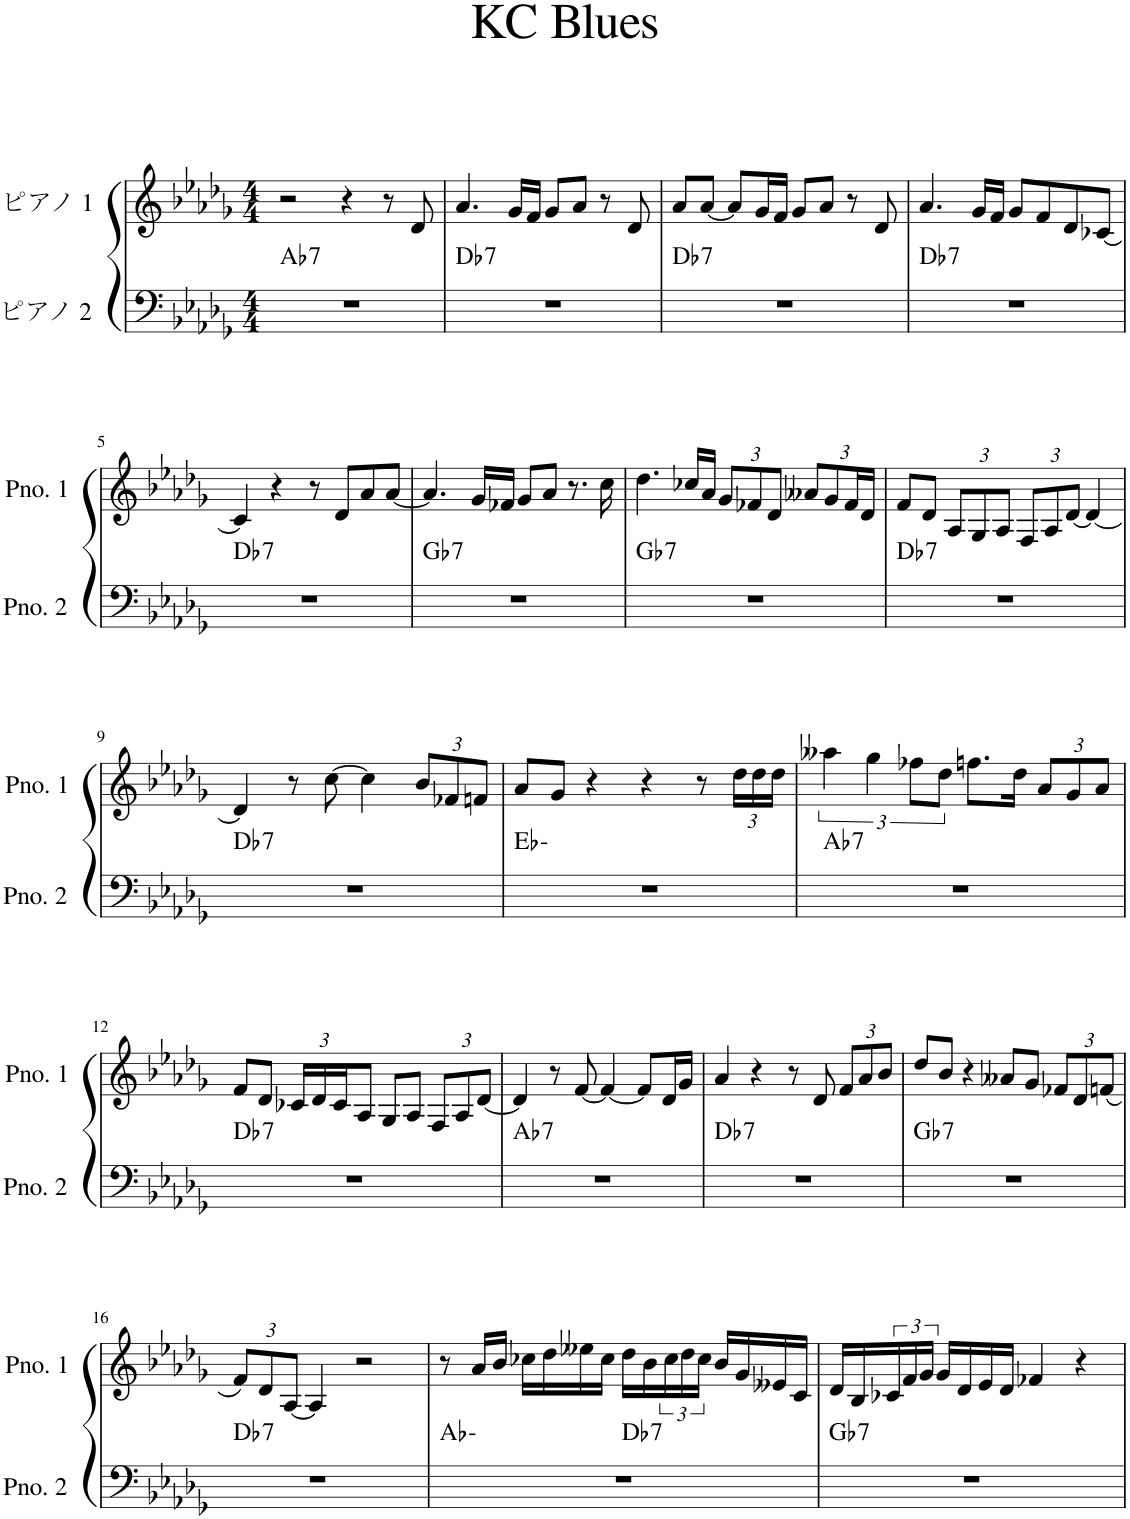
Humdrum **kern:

**kern	**harte	**kern
*part2	*part2	*part1
*staff2	*	*staff1
*I"ピアノ 2	*	*I"ピアノ 1
*clefF4	*	*clefG2
*k[b-e-a-d-g-]	*	*k[b-e-a-d-g-]
*M4/4	*	*M4/4
=1	=1	=1
!	!LO:H:kt=7	!
1r	Ab:7	2r
.	.	4r
.	.	8r
.	.	8d-/
=2	=2	=2
!	!LO:H:kt=7	!
1r	Db:7	4.a-/
.	.	16g-/LL
.	.	16f/JJ
.	.	8g-/L
.	.	8a-/J
.	.	8r
.	.	8d-/
=3	=3	=3
!	!LO:H:kt=7	!
1r	Db:7	8a-/L
.	.	[8a-/J
.	.	8a-/L]
.	.	16g-/L
.	.	16f/JJ
.	.	8g-/L
.	.	8a-/J
.	.	8r
.	.	8d-/
=4	=4	=4
!	!LO:H:kt=7	!
1r	Db:7	4.a-/
.	.	16g-/LL
.	.	16f/JJ
.	.	8g-/L
.	.	8f/
.	.	8d-/
.	.	[8c-X/J
!!LO:LB:g=z
=5	=5	=5
!	!LO:H:kt=7	!
1r	Db:7	4c-/]
.	.	4r
.	.	8r
.	.	8d-/L
.	.	8a-/
.	.	[8a-/J
=6	=6	=6
!	!LO:H:kt=7	!
1r	Gb:7	4.a-/]
.	.	16g-/LL
.	.	16f-X/JJ
.	.	8g-/L
.	.	8a-/J
.	.	8.r
.	.	16cc\
=7	=7	=7
!	!LO:H:kt=7	!
1r	Gb:7	4.dd-\
.	.	16cc-X/LL
.	.	16a-/JJ
*	*	*Xbrackettup
.	.	12g-/L
.	.	12f-X/
.	.	12d-/J
.	.	12a--X/L
.	.	12g-/
.	.	24f-/L
.	.	24d-/JJ
=8	=8	=8
!	!LO:H:kt=7	!
1r	Db:7	8f/L
.	.	8d-/J
.	.	12A-/L
.	.	12G-/
.	.	12A-/J
.	.	12F/L
.	.	12A-/
.	.	[12d-/J
.	.	4d-/_
!!LO:LB:g=z
=9	=9	=9
!	!LO:H:kt=7	!
1r	Db:7	4d-/]
.	.	8r
.	.	[8cc\
.	.	4cc\]
.	.	12b-/L
.	.	12f-X/
.	.	12fn/J
=10	=10	=10
1r	Eb:min	8a-/L
.	.	8g-/J
.	.	4r
.	.	4r
.	.	8r
.	.	24dd-\LL
.	.	24dd-\
.	.	24dd-\JJ
=11	=11	=11
*	*	*brackettup
!	!LO:H:kt=7	!
1r	Ab:7	6aa--X\
.	.	6gg-\
.	.	12ff-X\L
.	.	12dd-\J
.	.	8.ffn\L
.	.	16dd-\Jk
*	*	*Xbrackettup
.	.	12a-/L
.	.	12g-/
.	.	12a-/J
!!LO:LB:g=z
=12	=12	=12
!	!LO:H:kt=7	!
1r	Db:7	8f/L
.	.	8d-/J
.	.	24c-X/LL
.	.	24d-/
.	.	24c-/J
.	.	8A-/J
.	.	8G-/L
.	.	8A-/J
.	.	12F/L
.	.	12A-/
.	.	[12d-/J
=13	=13	=13
!	!LO:H:kt=7	!
1r	Ab:7	4d-/]
.	.	8r
.	.	[8f/
.	.	4f/_
.	.	8f/L]
.	.	16d-/L
.	.	16g-/JJ
=14	=14	=14
!	!LO:H:kt=7	!
1r	Db:7	4a-/
.	.	4r
.	.	8r
.	.	8d-/
.	.	12f/L
.	.	12a-/
.	.	12b-/J
=15	=15	=15
!	!LO:H:kt=7	!
1r	Gb:7	8dd-/L
.	.	8b-/J
.	.	4r
.	.	8a--X/L
.	.	8g-/J
.	.	12f-X/L
.	.	12d-/
.	.	(12fn/J
!!LO:LB:g=z
=16	=16	=16
!	!LO:H:kt=7	!
1r	Db:7	12f/L)
.	.	12d-/
.	.	[12A-/J
.	.	4A-/]
.	.	2r
=17	=17	=17
*^	*	*
1r	2ryy	Ab:min	8r
.	.	.	16a-/LL
.	.	.	16b-/JJ
.	.	.	16cc-X\LL
.	.	.	16dd-\
.	.	.	16ee--X\
.	.	.	16cc-\JJ
!	!	!LO:H:kt=7	!
.	2ryy	Db:7	16dd-\LL
.	.	.	16b-\
*	*	*	*brackettup
.	.	.	24cc-\
.	.	.	24dd-\
.	.	.	24cc-\JJ
.	.	.	16b-/LL
.	.	.	16g-/
.	.	.	16e--X/
.	.	.	16c/JJ
=18	=18	=18	=18
!	!	!LO:H:kt=7	!
*v	*v	*	*
1r	Gb:7	16d-/LL
.	.	16B-/
.	.	24c-X/
.	.	24f/
.	.	24g-/JJ
.	.	16g-/LL
.	.	16d-/
.	.	16e-/
.	.	16d-/JJ
.	.	4f-X/
.	.	4r
=	=	=
*-	*-	*-
